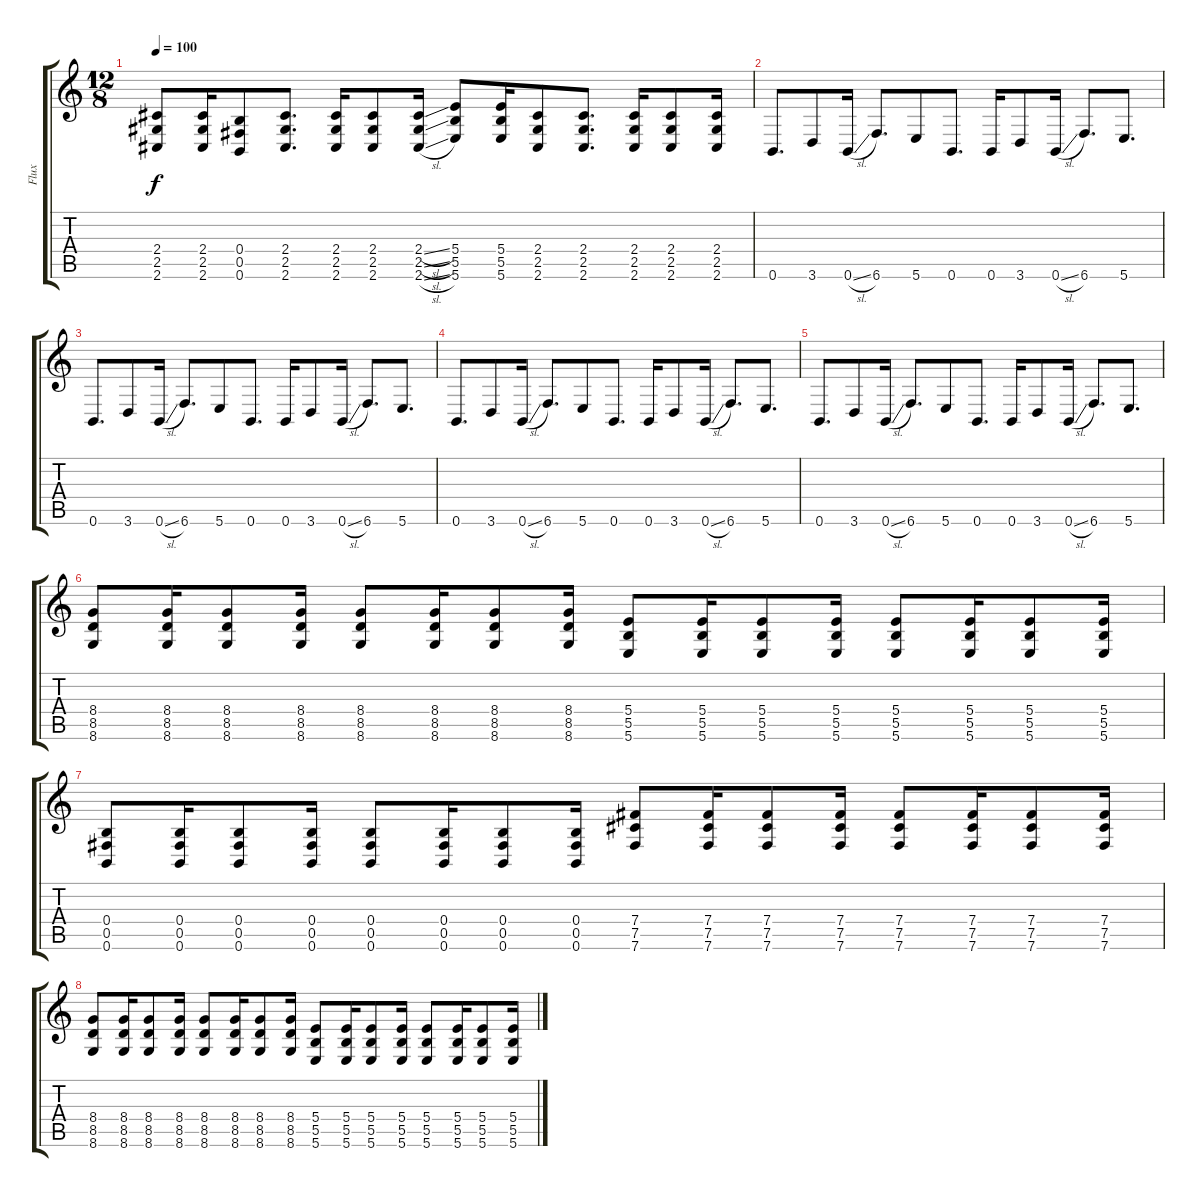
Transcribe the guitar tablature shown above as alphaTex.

\track ("Flux" "Flux") {instrument distortionguitar}
\staff {score tabs}
\tuning (Db4 Ab3 E3 B2 Gb2 B1) {hide}
\ts (12 8)
\tempo 100
\clef g2
\ks c
(2.4 2.5 2.6).8{dy f} (2.4 2.5 2.6).16 (0.4 0.5 0.6).8 (2.4 2.5 2.6).8{d} (2.4 2.5 2.6).16 (2.4 2.5 2.6).8 (2.4{sl} 2.5{sl} 2.6{sl}).16 (5.4 5.5 5.6).8 (5.4 5.5 5.6).16 (2.4 2.5 2.6).8 (2.4 2.5 2.6).8{d} (2.4 2.5 2.6).16 (2.4 2.5 2.6).8 (2.4 2.5 2.6).16 |
0.6.8{d} 3.6.8 0.6{sl}.16 6.6.8{d} 5.6.8 0.6.8{d} 0.6.16 3.6.8 0.6{sl}.16 6.6.8{d} 5.6.8{d} |
0.6.8{d} 3.6.8 0.6{sl}.16 6.6.8{d} 5.6.8 0.6.8{d} 0.6.16 3.6.8 0.6{sl}.16 6.6.8{d} 5.6.8{d} |
0.6.8{d} 3.6.8 0.6{sl}.16 6.6.8{d} 5.6.8 0.6.8{d} 0.6.16 3.6.8 0.6{sl}.16 6.6.8{d} 5.6.8{d} |
0.6.8{d} 3.6.8 0.6{sl}.16 6.6.8{d} 5.6.8 0.6.8{d} 0.6.16 3.6.8 0.6{sl}.16 6.6.8{d} 5.6.8{d} |
(8.4 8.5 8.6).8 (8.4 8.5 8.6).16 (8.4 8.5 8.6).8 (8.4 8.5 8.6).16 (8.4 8.5 8.6).8 (8.4 8.5 8.6).16 (8.4 8.5 8.6).8 (8.4 8.5 8.6).16 (5.4 5.5 5.6).8 (5.4 5.5 5.6).16 (5.4 5.5 5.6).8 (5.4 5.5 5.6).16 (5.4 5.5 5.6).8 (5.4 5.5 5.6).16 (5.4 5.5 5.6).8 (5.4 5.5 5.6).16 |
(0.4 0.5 0.6).8 (0.4 0.5 0.6).16 (0.4 0.5 0.6).8 (0.4 0.5 0.6).16 (0.4 0.5 0.6).8 (0.4 0.5 0.6).16 (0.4 0.5 0.6).8 (0.4 0.5 0.6).16 (7.4 7.5 7.6).8 (7.4 7.5 7.6).16 (7.4 7.5 7.6).8 (7.4 7.5 7.6).16 (7.4 7.5 7.6).8 (7.4 7.5 7.6).16 (7.4 7.5 7.6).8 (7.4 7.5 7.6).16 |
(8.4 8.5 8.6).8 (8.4 8.5 8.6).16 (8.4 8.5 8.6).8 (8.4 8.5 8.6).16 (8.4 8.5 8.6).8 (8.4 8.5 8.6).16 (8.4 8.5 8.6).8 (8.4 8.5 8.6).16 (5.4 5.5 5.6).8 (5.4 5.5 5.6).16 (5.4 5.5 5.6).8 (5.4 5.5 5.6).16 (5.4 5.5 5.6).8 (5.4 5.5 5.6).16 (5.4 5.5 5.6).8 (5.4 5.5 5.6).16
